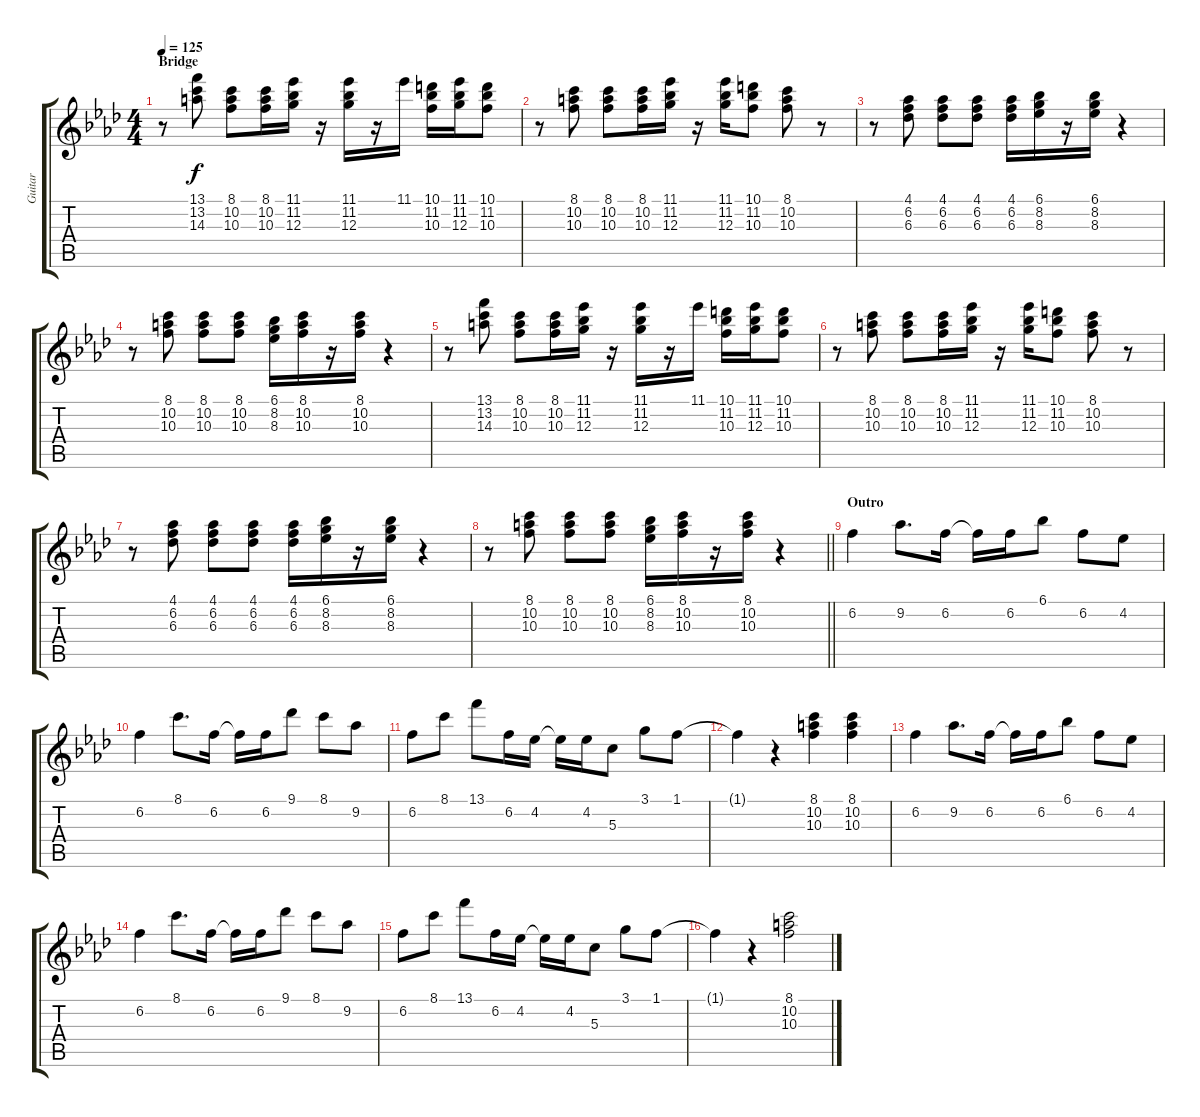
\track ("Guitar" "Guitar") {instrument overdrivenguitar}
\staff {score tabs}
\tuning (E4 B3 G3 D3 A2 E2) {hide}
\ts (4 4)
\section ("" "Bridge")
\tempo 125
\clef g2
\ks ab
r.8{dy f} (13.1 13.2 14.3).8 (8.1 10.2 10.3).8 (8.1 10.2 10.3).16 (11.1 11.2 12.3).16 r.16 (11.1 11.2 12.3).16 r.16 11.1.16 (10.1 11.2 10.3).16 (11.1 11.2 12.3).16 (10.1 11.2 10.3).8 |
r.8 (8.1 10.2 10.3).8 (8.1 10.2 10.3).8 (8.1 10.2 10.3).16 (11.1 11.2 12.3).16 r.16 (11.1 11.2 12.3).16 (10.1 11.2 10.3).8 (8.1 10.2 10.3).8 r.8 |
r.8 (4.1 6.2 6.3).8 (4.1 6.2 6.3).8 (4.1 6.2 6.3).8 (4.1 6.2 6.3).16 (6.1 8.2 8.3).16 r.16 (6.1 8.2 8.3).16 r.4 |
r.8 (8.1 10.2 10.3).8 (8.1 10.2 10.3).8 (8.1 10.2 10.3).8 (6.1 8.2 8.3).16 (8.1 10.2 10.3).16 r.16 (8.1 10.2 10.3).16 r.4 |
r.8 (13.1 13.2 14.3).8 (8.1 10.2 10.3).8 (8.1 10.2 10.3).16 (11.1 11.2 12.3).16 r.16 (11.1 11.2 12.3).16 r.16 11.1.16 (10.1 11.2 10.3).16 (11.1 11.2 12.3).16 (10.1 11.2 10.3).8 |
r.8 (8.1 10.2 10.3).8 (8.1 10.2 10.3).8 (8.1 10.2 10.3).16 (11.1 11.2 12.3).16 r.16 (11.1 11.2 12.3).16 (10.1 11.2 10.3).8 (8.1 10.2 10.3).8 r.8 |
r.8 (4.1 6.2 6.3).8 (4.1 6.2 6.3).8 (4.1 6.2 6.3).8 (4.1 6.2 6.3).16 (6.1 8.2 8.3).16 r.16 (6.1 8.2 8.3).16 r.4 |
\barLineRight lightlight
r.8 (8.1 10.2 10.3).8 (8.1 10.2 10.3).8 (8.1 10.2 10.3).8 (6.1 8.2 8.3).16 (8.1 10.2 10.3).16 r.16 (8.1 10.2 10.3).16 r.4 |
\section ("" "Outro")
6.2.4 9.2.8{d} 6.2.16 6.2{t}.16 6.2.16 6.1.8 6.2.8 4.2.8 |
6.2.4 8.1.8{d} 6.2.16 6.2{t}.16 6.2.16 9.1.8 8.1.8 9.2.8 |
6.2.8 8.1.8 13.1.8 6.2.16 4.2.16 4.2{t}.16 4.2.16 5.3.8 3.1.8 1.1.8 |
1.1{t}.4 r.4 (8.1 10.2 10.3).4 (8.1 10.2 10.3).4 |
6.2.4 9.2.8{d} 6.2.16 6.2{t}.16 6.2.16 6.1.8 6.2.8 4.2.8 |
6.2.4 8.1.8{d} 6.2.16 6.2{t}.16 6.2.16 9.1.8 8.1.8 9.2.8 |
6.2.8 8.1.8 13.1.8 6.2.16 4.2.16 4.2{t}.16 4.2.16 5.3.8 3.1.8 1.1.8 |
1.1{t}.4 r.4 (8.1 10.2 10.3).2
